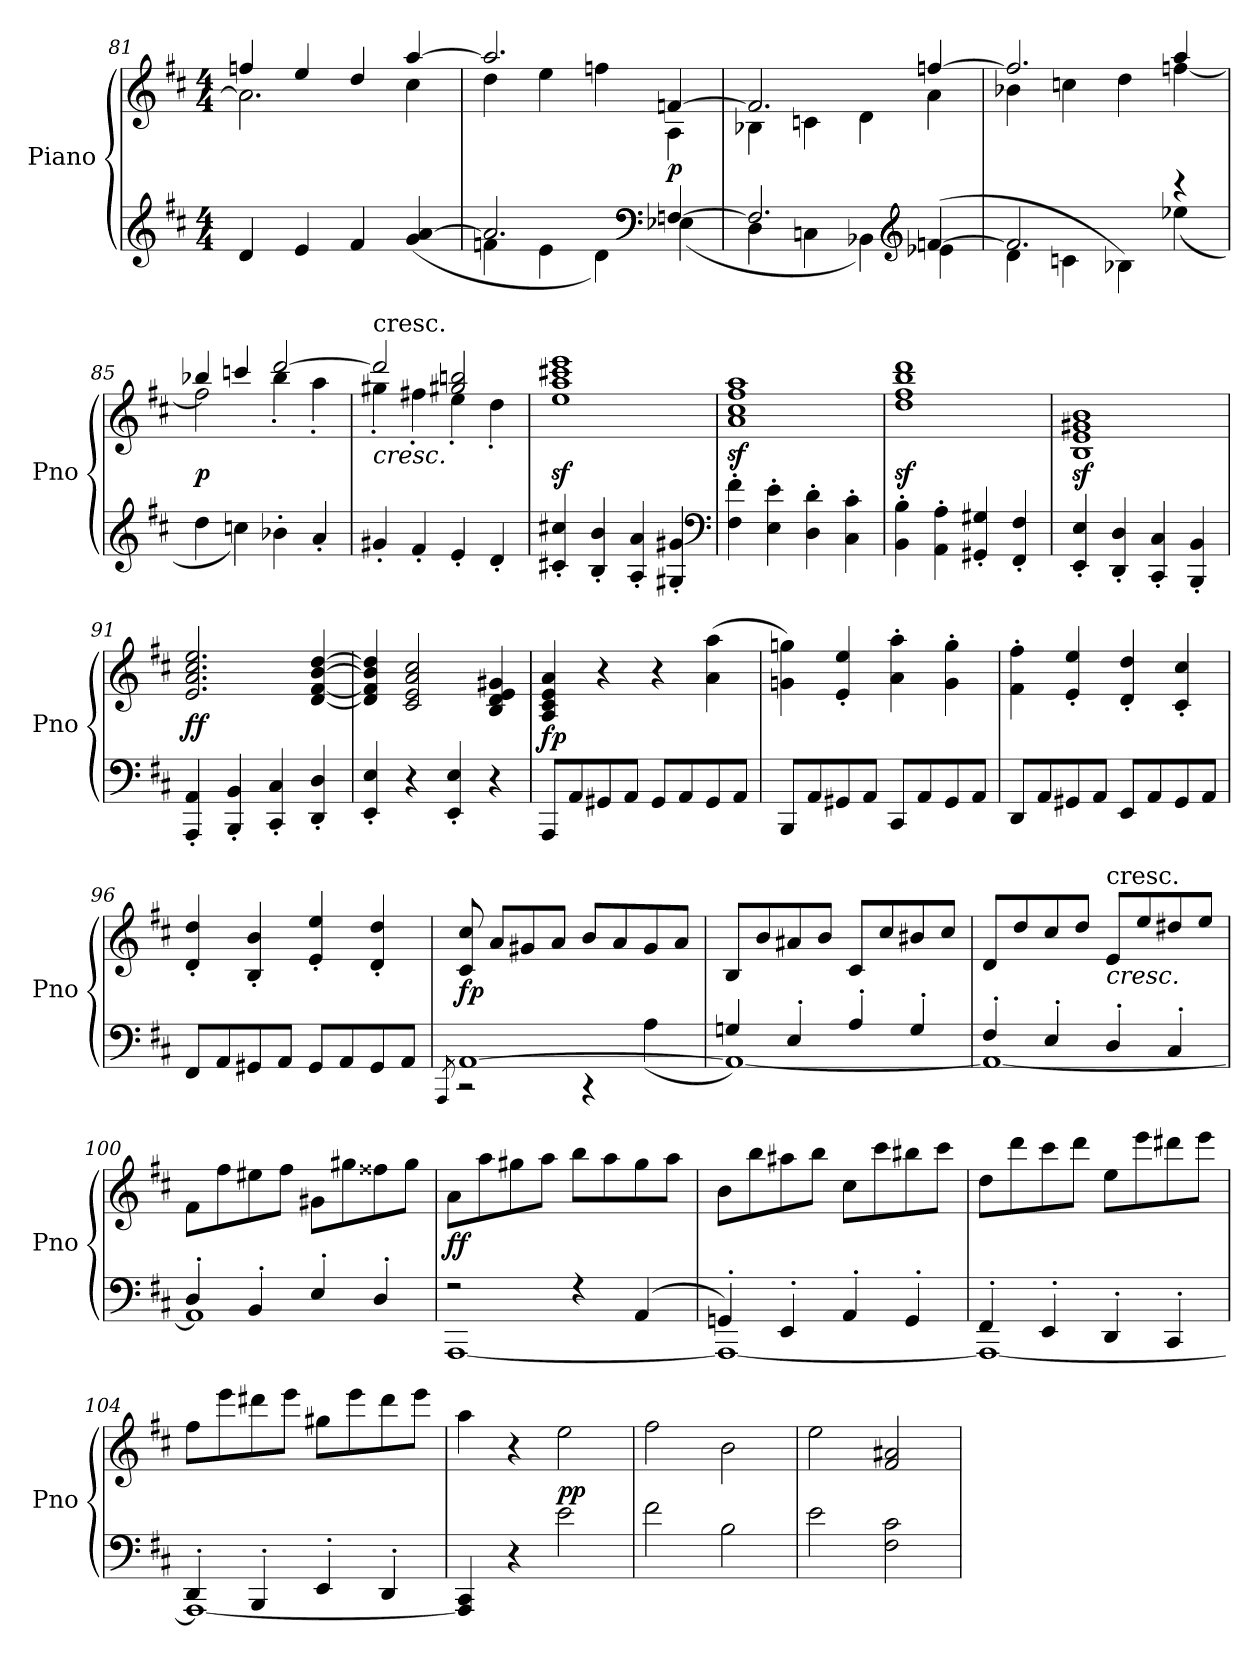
**kern	**kern	**dynam
*part1	*part1	*part1
*staff2	*staff1	*staff1/2
*I"Piano	*	*
*I'Pno	*	*
*clefG2	*clefG2	*
*k[f#c#]	*k[f#c#]	*
*D:	*D:	*
*M4/4	*M4/4	*
=81	=81	=81
*	*^	*
4d	4ffn	2.a]	.
4e	4ee	.	.
4f#	4dd	.	.
(4g [4a	[4aa	4cc#	.
=82	=82	=82	=82
*^	*	*	*
2.a]	4fn	2.aa]	4dd	.
.	4e	.	4ee	.
.	4d)	.	4ffn	.
*clefF4	*	*	*	*
[4Fn	(4E-X	[4fn	4A	p
=83	=83	=83	=83	=83
2.Fn]	4D	2.fn]	4B-X	.
.	4Cn	.	4cn	.
.	4BB-X)	.	4d	.
*clefG2	*	*	*	*
([4fn	4e-X	[4ffn	4a	.
=84	=84	=84	=84	=84
2.f]	4d	2.ff]	4b-X	.
.	4cn	.	4ccn	.
.	4B-X)	.	4dd	.
4r	(4ee-X	4aa	[4ffn	.
*v	*v	*	*	*
=85	=85	=85	=85
4dd	4bb-X	2ff]	p
4ccn)	4cccn	.	.
4b-X'	[2ddd	4bb-'	.
4a'	.	4aa'	.
=86	=86	=86	=86
!	!LO:TX:b:i:t=cresc.	!	!
!	!LO:TX:t=cresc.	!	!
4g#X'	2ddd]	4gg#X'	.
4f#'	.	4ff#X'	.
4e'	2gg#X 2bbn	4ee'	.
4d'	.	4dd'	.
*	*v	*v	*
=87	=87	=87
4c#X' 4cc#X'	1eez 1aaz 1ccc#Xz 1eeez	.
4B' 4b'	.	.
4A' 4a'	.	.
4G#X' 4g#X'	.	.
*clefF4	*	*
=88	=88	=88
4F#' 4f#'	1az 1cc#z 1ff#z 1aaz	.
4E' 4e'	.	.
4D' 4d'	.	.
4C#' 4c#'	.	.
=89	=89	=89
4BB' 4B'	1ddz 1ff#z 1bbz 1dddz	.
4AA' 4A'	.	.
4GG#X' 4G#X'	.	.
4FF#' 4F#'	.	.
=90	=90	=90
4EE' 4E'	1Bz 1ez 1g#Xz 1bz	.
4DD' 4D'	.	.
4CC#' 4C#'	.	.
4BBB' 4BB'	.	.
=91	=91	=91
4AAA' 4AA'	2.e 2.a 2.cc# 2.ee	ff
4BBB' 4BB'	.	.
4CC#' 4C#'	.	.
4DD' 4D'	[4d [4f# [4b [4dd	.
=92	=92	=92
4EE' 4E'	4d] 4f#] 4b] 4dd]	.
4r	2c# 2e 2a 2cc#	.
4EE' 4E'	.	.
4r	4B 4d 4e 4g#X	.
=93	=93	=93
8AAAL	4A 4c# 4e 4a	fp
8AA	.	.
8GG#X	4r	.
8AAJ	.	.
8GG#L	4r	.
8AA	.	.
8GG#	(4a 4aa	.
8AAJ	.	.
=94	=94	=94
8BBBL	4gn 4ggn)	.
8AA	.	.
8GG#X	4e' 4ee'	.
8AAJ	.	.
8CC#L	4a' 4aa'	.
8AA	.	.
8GG#	4g' 4gg'	.
8AAJ	.	.
=95	=95	=95
8DDL	4f#' 4ff#'	.
8AA	.	.
8GG#X	4e' 4ee'	.
8AAJ	.	.
8EEL	4d' 4dd'	.
8AA	.	.
8GG#	4c#' 4cc#'	.
8AAJ	.	.
=96	=96	=96
8FF#L	4d' 4dd'	.
8AA	.	.
8GG#X	4B' 4b'	.
8AAJ	.	.
8GG#L	4e' 4ee'	.
8AA	.	.
8GG#	4d' 4dd'	.
8AAJ	.	.
=97	=97	=97
8qAAA	.	.
*^	*	*
[1AA	2r	8c# 8cc#	fp
.	.	8aL	.
.	.	8g#X	.
.	.	8aJ	.
.	4r	8bL	.
.	.	8a	.
.	(4A	8g#	.
.	.	8aJ	.
=98	=98	=98	=98
4Gn)	1AA_	8BL	.
.	.	8b	.
4E'	.	8a#X	.
.	.	8bJ	.
4A'	.	8c#L	.
.	.	8cc#	.
4G'	.	8b#X	.
.	.	8cc#J	.
=99	=99	=99	=99
4F#'	1AA_	8dL	.
.	.	8dd	.
4E'	.	8cc#	.
.	.	8ddJ	.
!	!	!LO:TX:t=cresc.	!
!	!	!LO:TX:b:i:t=cresc.	!
4D'	.	8eL	.
.	.	8ee	.
4C#'	.	8dd#X	.
.	.	8eeJ	.
=100	=100	=100	=100
4D'	1AA]	8f#L	.
.	.	8ff#	.
4BB'	.	8ee#X	.
.	.	8ff#J	.
4E'	.	8g#XL	.
.	.	8gg#X	.
4D'	.	8ff##X	.
.	.	8gg#J	.
=101	=101	=101	=101
2r	[1AAA	8aL	ff
.	.	8aa	.
.	.	8gg#X	.
.	.	8aaJ	.
4r	.	8bbL	.
.	.	8aa	.
(4AA	.	8gg#	.
.	.	8aaJ	.
=102	=102	=102	=102
4GGn')	1AAA_	8bL	.
.	.	8bb	.
4EE'	.	8aa#X	.
.	.	8bbJ	.
4AA'	.	8cc#L	.
.	.	8ccc#	.
4GG'	.	8bb#X	.
.	.	8ccc#J	.
=103	=103	=103	=103
4FF#'	1AAA_	8ddL	.
.	.	8ddd	.
4EE'	.	8ccc#	.
.	.	8dddJ	.
4DD'	.	8eeL	.
.	.	8eee	.
4CC#'	.	8ddd#X	.
.	.	8eeeJ	.
=104	=104	=104	=104
4DD'	1AAA_	8ff#L	.
.	.	8eee	.
4BBB'	.	8ddd#X	.
.	.	8eeeJ	.
4EE'	.	8gg#XL	.
.	.	8eee	.
4DD'	.	8ddd#	.
.	.	8eeeJ	.
*v	*v	*	*
=105	=105	=105
4AAA] 4CC#	4aa	.
4r	4r	.
2e	2ee	pp
=106	=106	=106
2f#	2ff#	.
2B	2b	.
=107	=107	=107
2e	2ee	.
2F# 2c#	2f# 2a#X	.
=	=	=
*-	*-	*-
